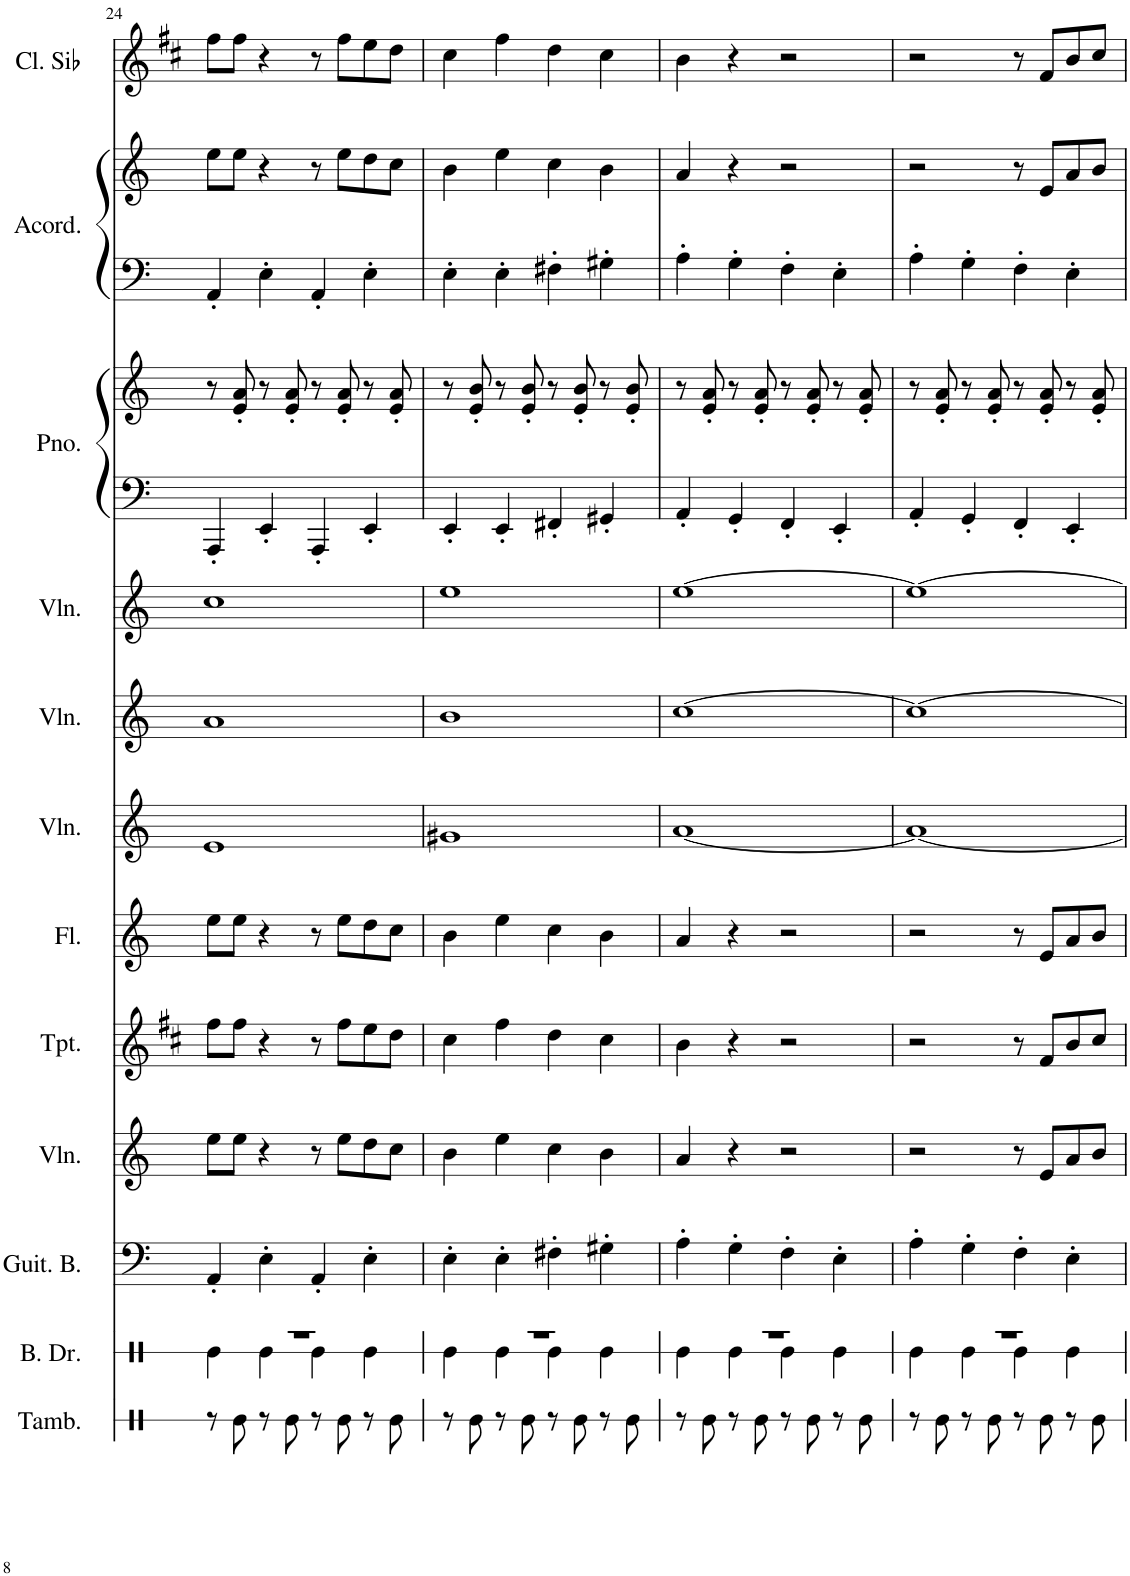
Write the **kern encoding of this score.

**kern	**kern	**kern	**kern	**kern	**kern	**kern	**kern	**kern	**kern	**kern	**kern	**kern	**kern	**kern	**kern	**kern	**kern	**kern
*part17	*part16	*part15	*part14	*part13	*part12	*part11	*part10	*part9	*part8	*part7	*part6	*part5	*part4	*part3	*part3	*part2	*part2	*part1
*staff19	*staff18	*staff17	*staff16	*staff15	*staff14	*staff13	*staff12	*staff11	*staff10	*staff9	*staff8	*staff7	*staff6	*staff5	*staff4	*staff3	*staff2	*staff1
*I"Tambourine	*I"Bass Drum	*I"Bajo eléctrico	*I"Bb Tuba	*I"Euphonium	*I"Trombone	*I"Alto Saxophone	*I"Violín	*I"Trumpet	*I"Flute	*I"Flauta	*I"Violín	*I"Violín	*I"Violín	*I"Piano	*	*I"Acordeón	*	*I"Clarinete en Sib
*I'Tamb.	*I'B. Dr.	*	*I'Bb Tu.	*I'Euph.	*I'Tbn.	*I'A. Sax.	*I'Vln.	*I'Tpt.	*I'Fl.	*I'Fl.	*I'Vln.	*I'Vln.	*I'Vln.	*I'Pno.	*	*I'Acord.	*	*I'Cl. Sib
!!LO:PB:g=z
*clefX	*clefX	*clefF4	*clefG2	*clefG2	*clefG2	*clefG2	*clefG2	*clefG2	*clefG2	*clefG2	*clefG2	*clefG2	*clefG2	*clefF4	*clefG2	*clefF4	*clefG2	*clefG2
*	*	*Trd7c12	*Trd15c26	*Trd8c14	*Trd8c14	*Trd5c9	*	*Trd1c2	*	*	*	*	*	*	*	*	*	*Trd1c2
*k[]	*k[]	*k[]	*k[f#c#]	*k[f#c#]	*k[f#c#]	*k[f#c#g#]	*k[]	*k[f#c#]	*k[]	*k[]	*k[]	*k[]	*k[]	*k[]	*k[]	*k[]	*k[]	*k[f#c#]
*M4/4	*M4/4	*M4/4	*M4/4	*M4/4	*M4/4	*M4/4	*M4/4	*M4/4	*M4/4	*M4/4	*M4/4	*M4/4	*M4/4	*M4/4	*M4/4	*M4/4	*M4/4	*M4/4
=24	=24	=24	=24	=24	=24	=24	=24	=24	=24	=24	=24	=24	=24	=24	=24	=24	=24	=24
*	*^	*	*	*	*	*	*	*	*	*	*	*	*	*	*	*	*	*
8r	1r	4Re\	4AA'/	4f#'	4f#'	8r	4f#	8ee\L	8ff#\L	8ee\L	8ee\L	1e	1a	1cc	4AAA'/	8r	4AA'/	8ee\L	8ff#\L
8Re\	.	.	.	.	.	8f#' 8b'	.	8ee\J	8ff#\J	8ee\J	8ee\J	.	.	.	.	8e/' 8a/'	.	8ee\J	8ff#\J
8r	.	4Re\	4E'\	4b'	4b'	8r	4f#	4r	4r	4r	4r	.	.	.	4EE'/	8r	4E'\	4r	4r
8Re\	.	.	.	.	.	8f#' 8b'	.	.	.	.	.	.	.	.	.	8e/' 8a/'	.	.	.
8r	.	4Re\	4AA'/	4dd'	4dd'	8r	4f#	8r	8r	8r	8r	.	.	.	4AAA'/	8r	4AA'/	8r	8r
8Re\	.	.	.	.	.	8f#' 8b'	.	8ee\L	8ff#\L	8ee	8ee\L	.	.	.	.	8e/' 8a/'	.	8ee\L	8ff#\L
8r	.	4Re\	4E'\	4b'	4b'	8r	4r	8dd\	8ee\	8dd\L	8dd\	.	.	.	4EE'/	8r	4E'\	8dd\	8ee\
8Re\	.	.	.	.	.	8f#' 8b'	.	8cc\J	8dd\J	8cc\J	8cc\J	.	.	.	.	8e/' 8a/'	.	8cc\J	8dd\J
=25	=25	=25	=25	=25	=25	=25	=25	=25	=25	=25	=25	=25	=25	=25	=25	=25	=25	=25	=25
8r	1r	4Re\	4E'\	4cc#'	4cc#'	8r	4r	4b\	4cc#\	4b	4b\	1g#X	1b	1ee	4EE'/	8r	4E'\	4b\	4cc#\
8Re\	.	.	.	.	.	8f#' 8a#X'	.	.	.	.	.	.	.	.	.	8e/' 8b/'	.	.	.
8r	.	4Re\	4E'\	4f#'	4f#'	8r	4e#X	4ee\	4ff#\	4ee	4ee\	.	.	.	4EE'/	8r	4E'\	4ee\	4ff#\
8Re\	.	.	.	.	.	8f#' 8a#'	.	.	.	.	.	.	.	.	.	8e/' 8b/'	.	.	.
8r	.	4Re\	4F#X'\	4g'	4g'	8r	4r	4cc\	4dd\	4cc	4cc\	.	.	.	4FF#X'/	8r	4F#X'\	4cc\	4dd\
8Re\	.	.	.	.	.	8f#' 8a#'	.	.	.	.	.	.	.	.	.	8e/' 8b/'	.	.	.
8r	.	4Re\	4G#X'\	4a'	4a'	8r	4e#	4b\	4cc#\	4b	4b\	.	.	.	4GG#X'/	8r	4G#X'\	4b\	4cc#\
8Re\	.	.	.	.	.	8f#' 8a#'	.	.	.	.	.	.	.	.	.	8e/' 8b/'	.	.	.
=26	=26	=26	=26	=26	=26	=26	=26	=26	=26	=26	=26	=26	=26	=26	=26	=26	=26	=26	=26
8r	1r	4Re\	4A'\	4b'	4b'	8r	4f#	4a/	4b\	4a	4a/	[1a	[1cc	[1ee	4AA'/	8r	4A'\	4a/	4b\
8Re\	.	.	.	.	.	8f#' 8b'	.	.	.	.	.	.	.	.	.	8e/' 8a/'	.	.	.
8r	.	4Re\	4G'\	4f#'	4f#'	8r	4f#	4r	4r	4r	4r	.	.	.	4GG'/	8r	4G'\	4r	4r
8Re\	.	.	.	.	.	8f#' 8b'	.	.	.	.	.	.	.	.	.	8e/' 8a/'	.	.	.
8r	.	4Re\	4F'\	4b'	4b'	8r	4f#	2r	2r	2r	2r	.	.	.	4FF'/	8r	4F'\	2r	2r
8Re\	.	.	.	.	.	8f#' 8b'	.	.	.	.	.	.	.	.	.	8e/' 8a/'	.	.	.
8r	.	4Re\	4E'\	4f#'	4f#'	8r	4r	.	.	.	.	.	.	.	4EE'/	8r	4E'\	.	.
8Re\	.	.	.	.	.	8f#' 8b'	.	.	.	.	.	.	.	.	.	8e/' 8a/'	.	.	.
=27	=27	=27	=27	=27	=27	=27	=27	=27	=27	=27	=27	=27	=27	=27	=27	=27	=27	=27	=27
8r	1r	4Re\	4A'\	4b'	4b'	8r	4f#	2r	2r	4a	2r	1a_	1cc_	1ee_	4AA'/	8r	4A'\	2r	2r
8Re\	.	.	.	.	.	8f#' 8b'	.	.	.	.	.	.	.	.	.	8e/' 8a/'	.	.	.
8r	.	4Re\	4G'\	4f#'	4f#'	8r	4f#	.	.	4r	.	.	.	.	4GG'/	8r	4G'\	.	.
8Re\	.	.	.	.	.	8f#' 8b'	.	.	.	.	.	.	.	.	.	8e/' 8a/'	.	.	.
8r	.	4Re\	4F'\	4b'	8b'\L	8r	4f#	8r	8r	8r	8r	.	.	.	4FF'/	8r	4F'\	8r	8r
8Re\	.	.	.	.	8b'\J	8f#' 8b'	.	8e/L	8f#/L	8e	8e/L	.	.	.	.	8e/' 8a/'	.	8e/L	8f#/L
8r	.	4Re\	4E'\	4f#'	8b'/L	8r	4r	8a/	8b/	8a/L	8a/	.	.	.	4EE'/	8r	4E'\	8a/	8b/
8Re\	.	.	.	.	8f#'/J	8f#' 8b'	.	8b/J	8cc#/J	8b/J	8b/J	.	.	.	.	8e/' 8a/'	.	8b/J	8cc#/J
*	*v	*v	*	*	*	*	*	*	*	*	*	*	*	*	*	*	*	*	*
=	=	=	=	=	=	=	=	=	=	=	=	=	=	=	=	=	=	=
*-	*-	*-	*-	*-	*-	*-	*-	*-	*-	*-	*-	*-	*-	*-	*-	*-	*-	*-
